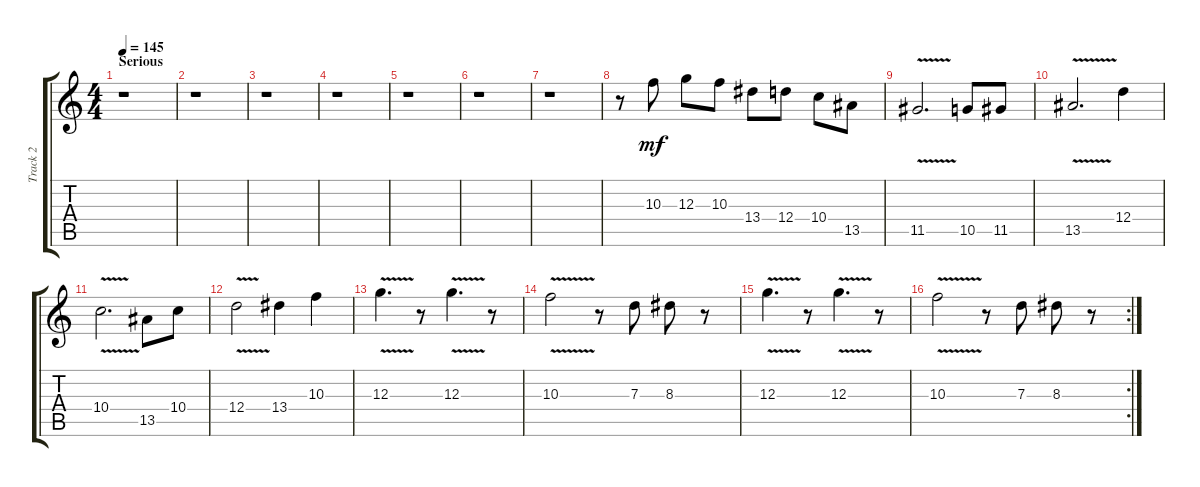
\track ("Track 2" "Track 2") {instrument distortionguitar}
\staff {score tabs}
\tuning (E4 B3 G3 D3 A2 E2) {hide}
\ts (4 4)
\section ("" "Serious")
\tempo 145
\clef g2
\ks c
r.1{dy mf} |
r.1 |
r.1 |
r.1 |
r.1 |
r.1 |
r.1 |
r.8 10.3.8 12.3.8 10.3.8 13.4.8 12.4.8 10.4.8 13.5.8 |
11.5{v}.2{d} 10.5.8 11.5.8 |
13.5{v}.2{d} 12.4.4 |
10.4{v}.2{d} 13.5.8 10.4.8 |
12.4{v}.2 13.4.4 10.3.4 |
12.3{v}.4{d} r.8 12.3{v}.4{d} r.8 |
10.3{v}.2 r.8 7.3.8 8.3.8 r.8 |
12.3{v}.4{d} r.8 12.3{v}.4{d} r.8 |
\rc 2
10.3{v}.2 r.8 7.3.8 8.3.8 r.8
